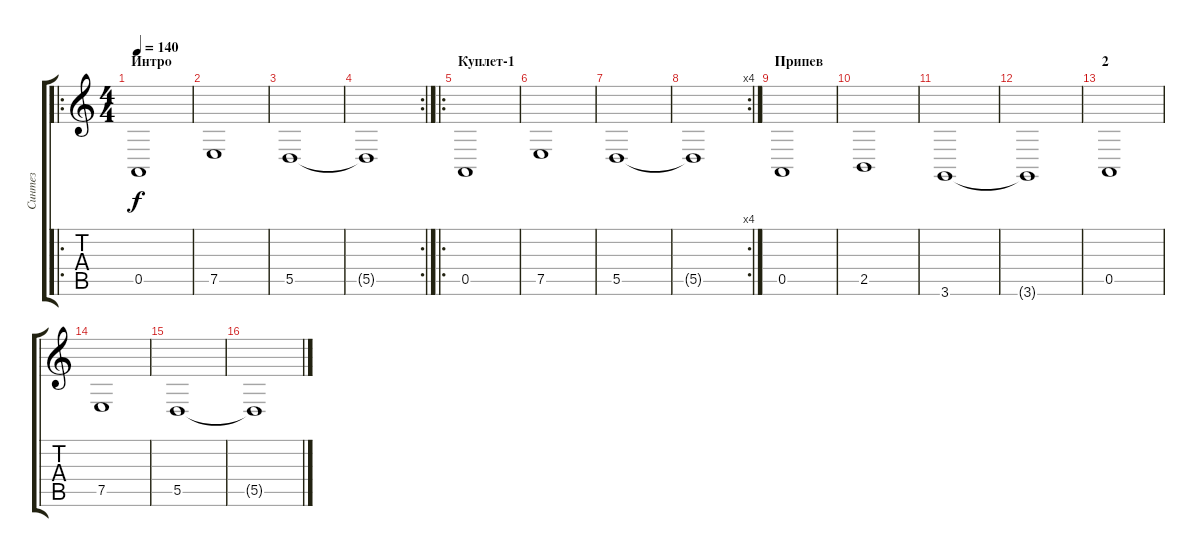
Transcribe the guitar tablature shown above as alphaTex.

\track ("Синтез" "Синтез") {instrument fx7echoes}
\staff {score tabs}
\tuning (E4 B3 G3 D3 A2 E2) {hide}
\ro
\ts (4 4)
\section ("" "Интро")
\tempo 140
\clef g2
\ks c
0.5.1{dy f instrument fx7echoes} |
7.5.1 |
5.5.1 |
\rc 2
5.5{t}.1 |
\ro
\section ("" "Куплет-1")
0.5.1 |
7.5.1 |
5.5.1 |
\rc 4
5.5{t}.1 |
\section ("" "Припев")
0.5.1 |
2.5.1 |
3.6.1 |
3.6{t}.1 |
\section ("" "2")
0.5.1 |
7.5.1 |
5.5.1 |
5.5{t}.1
